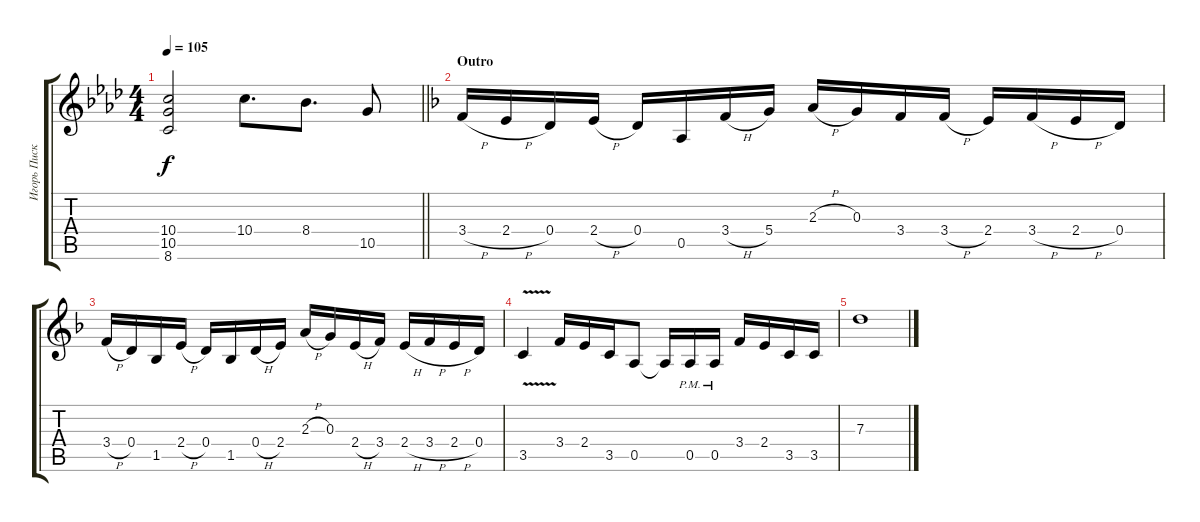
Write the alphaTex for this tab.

\track ("Игорь Пискарев" "Игорь Писк") {instrument distortionguitar}
\staff {score tabs}
\tuning (E4 B3 G3 D3 A2 E2) {hide}
\ts (4 4)
\tempo 105
\clef g2
\barLineRight lightlight
\ks ab
(10.4 10.5 8.6).2{dy f} 10.4.8{d} 8.4.8{d} 10.5.8 |
\section ("" "Outro")
\ks f
3.4{h}.16 2.4{h}.16 0.4.16 2.4{h}.16 0.4.16 0.5.16 3.4{h}.16 5.4.16 2.3{h}.16 0.3.16 3.4.16 3.4{h}.16 2.4.16 3.4{h}.16 2.4{h}.16 0.4.16 |
3.4{h}.16 0.4.16 1.5.16 2.4{h}.16 0.4.16 1.5.16 0.4{h}.16 2.4.16 2.3{h}.16 0.3.16 2.4{h}.16 3.4.16 2.4{h}.16 3.4{h}.16 2.4{h}.16 0.4.16 |
3.5{v}.4 3.4.16 2.4.16 3.5.16 0.5.8 0.5{t}.16 0.5{pm}.16 0.5{pm}.16 3.4.16 2.4.16 3.5.16 3.5.16 |
7.3.1
